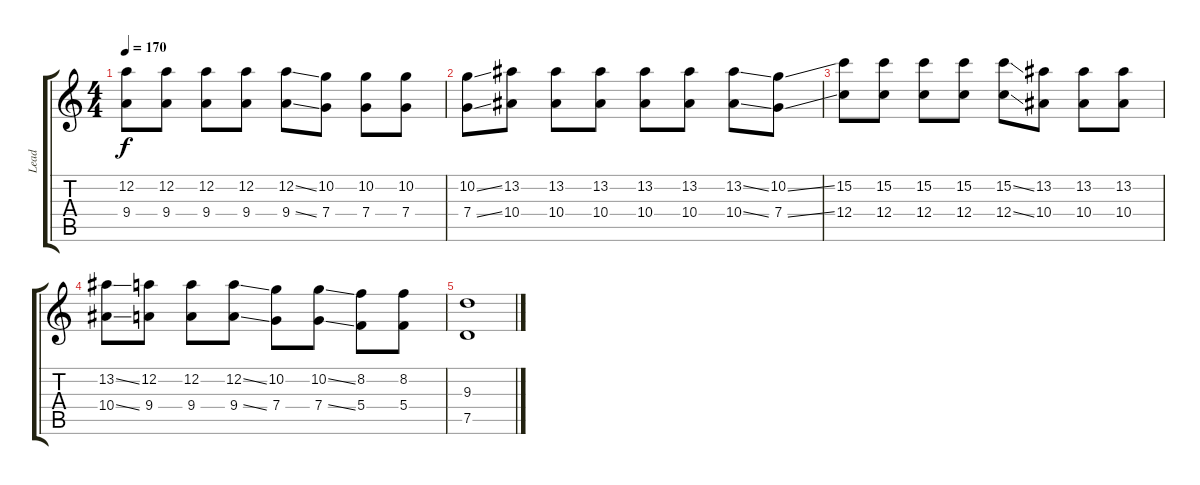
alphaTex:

\track ("Lead" "Lead") {instrument distortionguitar}
\staff {score tabs}
\tuning (D4 A3 F3 C3 G2 D2) {hide}
\ts (4 4)
\tempo 170
\clef g2
\ks c
(12.2 9.4).8{dy f} (12.2 9.4).8 (12.2 9.4).8 (12.2 9.4).8 (12.2{ss} 9.4{ss}).8 (10.2 7.4).8 (10.2 7.4).8 (10.2 7.4).8 |
(10.2{ss} 7.4{ss}).8 (13.2 10.4).8 (13.2 10.4).8 (13.2 10.4).8 (13.2 10.4).8 (13.2 10.4).8 (13.2{ss} 10.4{ss}).8 (10.2{ss} 7.4{ss}).8 |
(15.2 12.4).8 (15.2 12.4).8 (15.2 12.4).8 (15.2 12.4).8 (15.2{ss} 12.4{ss}).8 (13.2 10.4).8 (13.2 10.4).8 (13.2 10.4).8 |
(13.2{ss} 10.4{ss}).8 (12.2 9.4).8 (12.2 9.4).8 (12.2{ss} 9.4{ss}).8 (10.2 7.4).8 (10.2{ss} 7.4{ss}).8 (8.2 5.4).8 (8.2 5.4).8 |
(9.3 7.5).1
